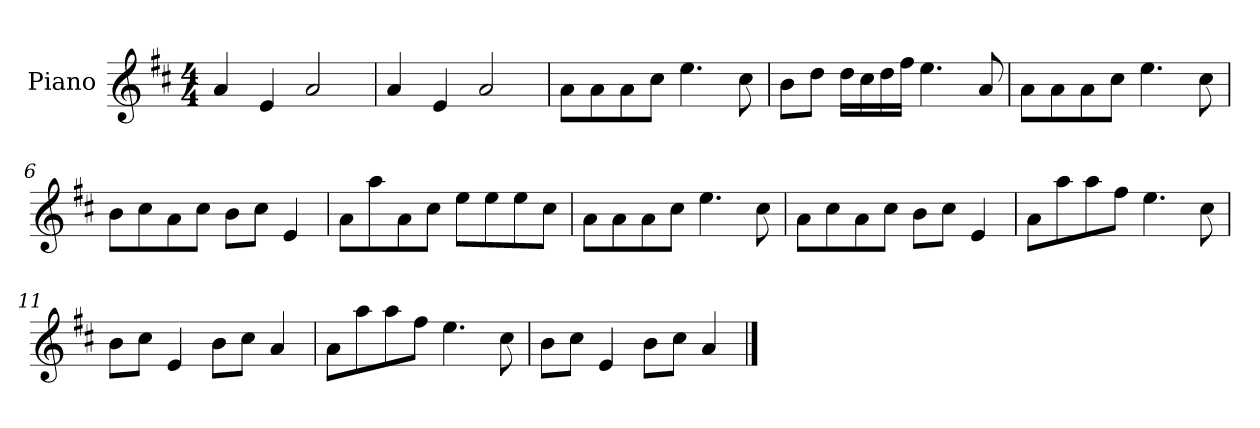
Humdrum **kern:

**kern
*part1
*staff1
*I"Piano
*I'P-no
*clefG2
*k[f#c#]
*M4/4
*MM90
=1
4a/
4e/
2a/
=2
4a/
4e/
2a/
=3
8a\L
8a\
8a\
8cc#\J
4.ee\
8cc#\
=4
8b\L
8dd\J
16dd\LL
16cc#\
16dd\
16ff#\JJ
4.ee\
8a/
=5
8a\L
8a\
8a\
8cc#\J
4.ee\
8cc#\
=6
8b\L
8cc#\
8a\
8cc#\J
8b\L
8cc#\J
4e/
!!LO:LB:g=z
=7
8a\L
8aa\
8a\
8cc#\J
8ee\L
8ee\
8ee\
8cc#\J
=8
8a\L
8a\
8a\
8cc#\J
4.ee\
8cc#\
=9
8a\L
8cc#\
8a\
8cc#\J
8b\L
8cc#\J
4e/
=10
8a\L
8aa\
8aa\
8ff#\J
4.ee\
8cc#\
=11
8b\L
8cc#\J
4e/
8b\L
8cc#\J
4a/
=12
8a\L
8aa\
8aa\
8ff#\J
4.ee\
8cc#\
!!LO:LB:g=z
=13
8b\L
8cc#\J
4e/
8b\L
8cc#\J
4a/
==
*-
